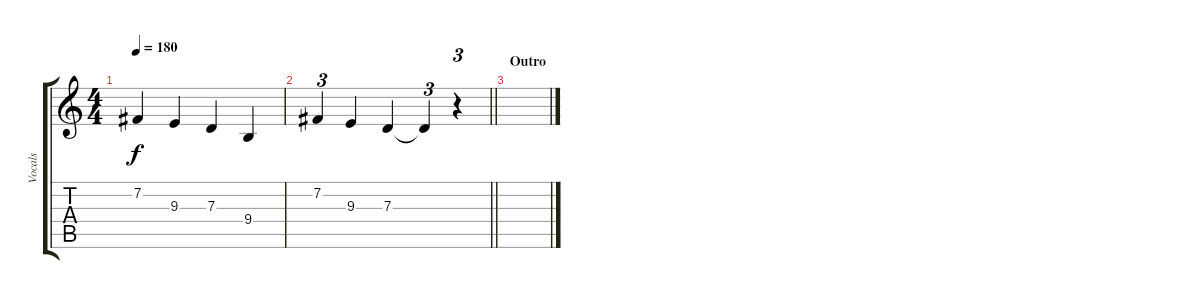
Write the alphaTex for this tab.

\track ("Vocals" "Vocals") {instrument altosax}
\staff {score tabs}
\tuning (E4 B3 G3 D3 A2 E2) {hide}
\ts (4 4)
\tempo 180
\clef g2
\ks c
7.2.4{dy f} 9.3.4 7.3.4 9.4.4 |
\barLineRight lightlight
7.2.4{tu (3 2)} 9.3.4 7.3.4 7.3{t}.4{tu (3 2)} r.4{tu (3 2)} |
\section ("" "Outro")
